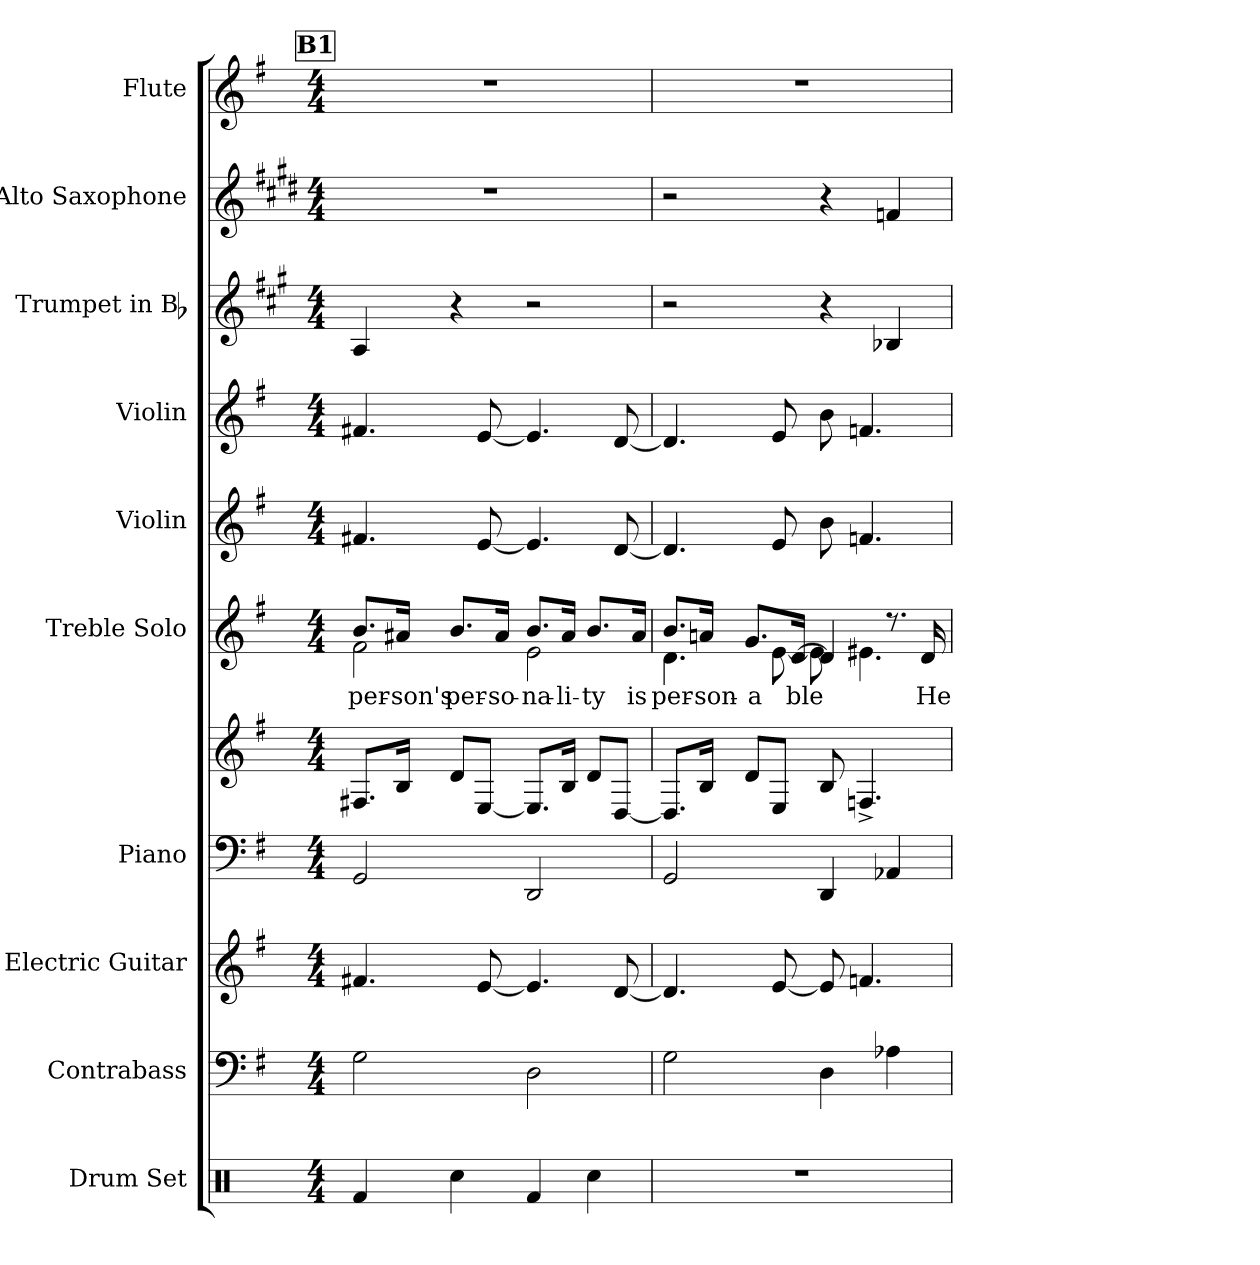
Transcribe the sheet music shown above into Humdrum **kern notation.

**kern	**kern	**kern	**kern	**kern	**kern	**text	**kern	**kern	**kern	**kern	**kern
*part10	*part9	*part8	*part7	*part7	*part6	*part6	*part5	*part4	*part3	*part2	*part1
*staff11	*staff10	*staff9	*staff8	*staff7	*staff6	*staff6	*staff5	*staff4	*staff3	*staff2	*staff1
*I"Drum Set	*I"Contrabass	*I"Electric Guitar	*I"Piano	*	*I"Treble Solo	*	*I"Violin	*I"Violin	*I"Trumpet in Bb	*I"Alto Saxophone	*I"Flute
*I'Dr.	*I'Cb.	*I'E. Gtr.	*I'Pno.	*	*I'Tr. Solo	*	*I'Vln.	*I'Vln.	*I'Tpt.	*I'Alto Sax.	*I'Fl.
*clefX	*clefF4	*clefG2	*clefF4	*clefG2	*clefG2	*	*clefG2	*clefG2	*clefG2	*clefG2	*clefG2
*	*ITrd7c12	*ITrd7c12	*	*	*	*	*	*	*ITrd1c2	*ITrd5c9	*
*k[]	*k[f#]	*k[f#]	*k[f#]	*k[f#]	*k[f#]	*	*k[f#]	*k[f#]	*k[f#]	*k[f#]	*k[f#]
*C:	*G:	*G:	*G:	*G:	*G:	*	*G:	*G:	*G:	*G:	*G:
*M4/4	*M4/4	*M4/4	*M4/4	*M4/4	*M4/4	*	*M4/4	*M4/4	*M4/4	*M4/4	*M4/4
!!LO:REH:place=s1:B:color=#000000:enc=box:fs=19.9975:t=B1
=47	=47	=47	=47	=47	=47	=47	=47	=47	=47	=47	=47
!	!	!	!	!	!	!LO:LY:b:color=#000000	!	!	!	!	!
*	*	*	*	*	*^	*	*	*	*	*	*
4Rfi/	2GGi\	4.F#Xi/	2GGi/	8.F#Xi/L	8.bi/L	2f#i\	per-	4.f#Xi/	4.f#Xi/	4Gi/	1r	1r
!	!	!	!	!	!	!	!LO:LY:b:color=#000000	!	!	!	!	!
.	.	.	.	16Bi/Jk	16a#Xi/Jk	.	-son's	.	.	.	.	.
!	!	!	!	!	!	!	!LO:LY:b:color=#000000	!	!	!	!	!
4Rcci\	.	.	.	8di/L	8.bi/L	.	per-	.	.	4r	.	.
.	.	[<8Ei/	.	[<8Ei/J	.	.	.	[<8ei/	[<8ei/	.	.	.
!	!	!	!	!	!	!	!LO:LY:b:color=#000000	!	!	!	!	!
.	.	.	.	.	16a#i/Jk	.	-so-	.	.	.	.	.
!	!	!	!	!	!	!	!LO:LY:b:color=#000000	!	!	!	!	!
4Rfi/	2DDi\	4.Ei/]	2DDi/	8.Ei/L]	8.bi/L	2ei\	-na-	4.ei/]	4.ei/]	2r	.	.
!	!	!	!	!	!	!	!LO:LY:b:color=#000000	!	!	!	!	!
.	.	.	.	16Bi/Jk	16a#i/Jk	.	-li-	.	.	.	.	.
!	!	!	!	!	!	!	!LO:LY:b:color=#000000	!	!	!	!	!
4Rcci\	.	.	.	8di/L	8.bi/L	.	-ty	.	.	.	.	.
.	.	[<8Di/	.	[<8Di/J	.	.	.	[<8di/	[<8di/	.	.	.
!	!	!	!	!	!	!	!LO:LY:b:color=#000000	!	!	!	!	!
.	.	.	.	.	16a#i/Jk	.	is	.	.	.	.	.
=48	=48	=48	=48	=48	=48	=48	=48	=48	=48	=48	=48	=48
!	!	!	!	!	!	!	!LO:LY:b:color=#000000	!	!	!	!	!
1r	2GGi\	4.Di/]	2GGi/	8.Di/L]	8.bi/L	4.di\	per-	4.di/]	4.di/]	2r	2r	1r
!	!	!	!	!	!	!	!LO:LY:b:color=#000000	!	!	!	!	!
.	.	.	.	16Bi/Jk	16ani/Jk	.	-son-	.	.	.	.	.
!	!	!	!	!	!	!	!LO:LY:b:color=#000000	!	!	!	!	!
.	.	.	.	8di/L	8.gi/L	.	-a	.	.	.	.	.
.	.	[<8Ei/	.	8Ei/J	.	[<8ei\	.	8ei/	8ei/	.	.	.
!	!	!	!	!	!	!	!LO:LY:b:color=#000000	!	!	!	!	!
.	.	.	.	.	[>16di/Jk	.	ble	.	.	.	.	.
.	4DDi\	8Ei/]	4DDi/	8Bi/	4di/]	8ei\]	.	8bi\	8bi\	4r	4r	.
.	.	4.Fni/	.	4.Fn^i/	.	4.e#Xi\	.	4.fni/	4.fni/	.	.	.
.	4AA-Xi\	.	4AA-Xi/	.	8.r	.	.	.	.	4A-Xi/	4A-Xi/	.
!	!	!	!	!	!	!	!LO:LY:b:color=#000000	!	!	!	!	!
.	.	.	.	.	16di/	.	He	.	.	.	.	.
*	*	*	*	*	*v	*v	*	*	*	*	*	*
=	=	=	=	=	=	=	=	=	=	=	=
*-	*-	*-	*-	*-	*-	*-	*-	*-	*-	*-	*-
